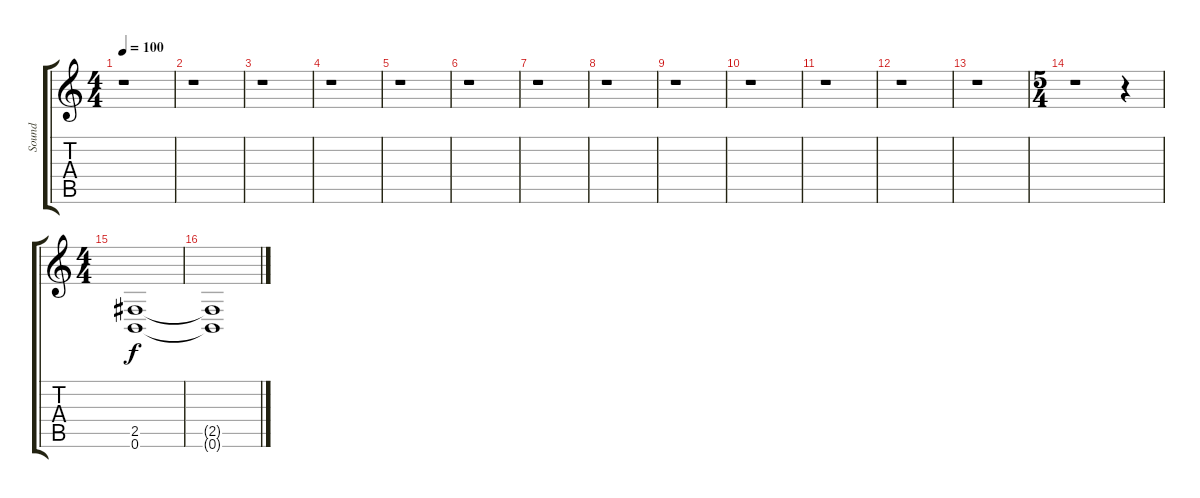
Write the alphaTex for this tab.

\track ("Sound" "Sound") {instrument distortionguitar}
\staff {score tabs}
\tuning (E4 B3 G3 D3 E2 B1) {hide}
\ts (4 4)
\tempo 100
\clef g2
\ks c
r.1{dy f} |
r.1 |
r.1 |
r.1 |
r.1 |
r.1 |
r.1 |
r.1 |
r.1 |
r.1 |
r.1 |
r.1 |
r.1 |
\ts (5 4)
r.1 r.4 |
\ts (4 4)
(2.5 0.6).1 |
(2.5{t} 0.6{t}).1
